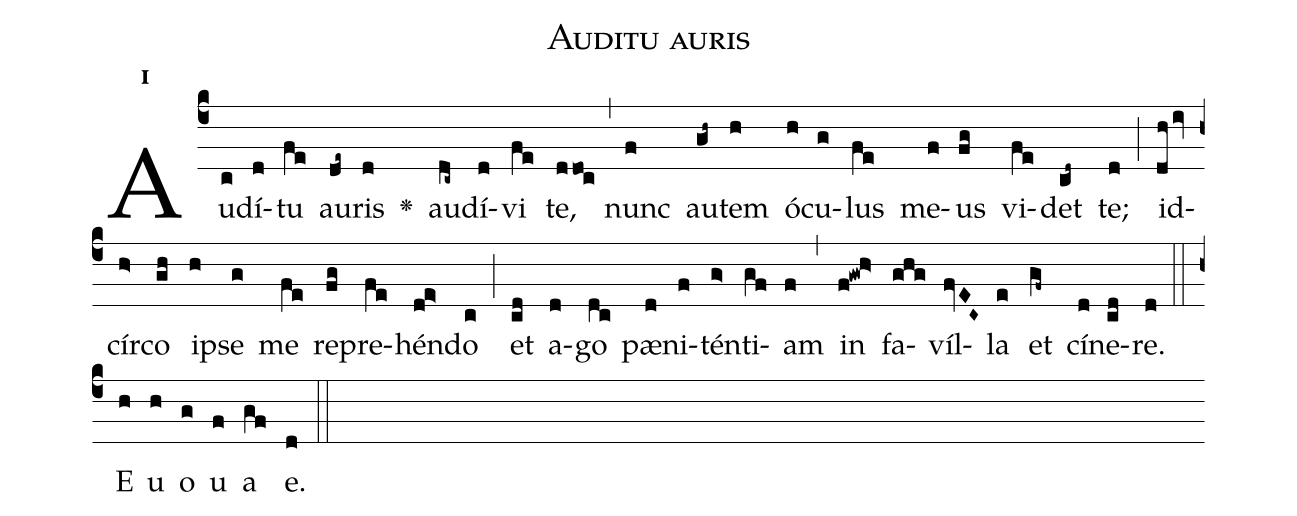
name:Auditu auris;
office-part:Antiphona;
mode:1;
%%
initial-style: 1;
name: Auditu auris;
book: Antiphonae & Responsoria/Tomus IV, p. 8;
occasion: Dominica IX per Annum;
office-part: 1V Ant M ad lib;
annotation: 1d;
centering-scheme: english;
font: OFLSortsMillGoudy;
height: 11;
width: 4.5;
%%
(c4)Au(c)dí(d)tu(fe) au(de~)ris(d) <v>\greheightstar</v>() au(dc~)dí(d)vi(fe) te,(ddoc) (,) nunc(f) au(gh~)tem(h) ó(h)cu(g)lus(fe) me(f)us(fg) vi(fe)det(cd~) te;(d) (;) id(dhiv)cír(h>)co(gh) i(h)pse(g) me(fe) re(fg)pre(fe)hén(de>)do(c) (;) et(cd) a(d)go(dc) pæ(d)ni(f)tén(g>)ti(gf)am(f) (,) in(f!gw!h>) fa(ghg)víl(fvEC~)la(e) et(gf~) cí(d)ne(cd)re.(d) (::) E(h) u(h) o(g) u(f) a(gf) e.(d) (::)
